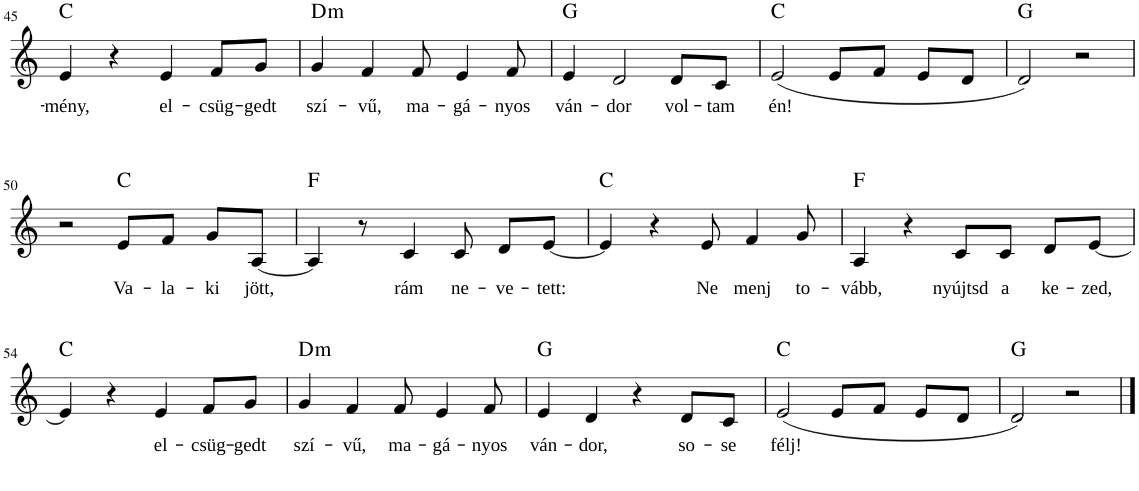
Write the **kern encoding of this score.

**kern	**text	**harte
*part1	*part1	*part1
*staff1	*staff1	*
*I"Acoustic Guitar	*	*
*I'Ac Gtr	*	*
!!LO:PB:g=z
*clefG2	*	*
*k[]	*	*
*M4/4	*	*
*met(c)	*	*
=45	=45	=45
!	!LO:LY:b	!
4e/	-mény,	C:maj
4r	.	.
!	!LO:LY:b	!
4e/	el-	.
!	!LO:LY:b	!
8f/L	-csüg-	.
!	!LO:LY:b	!
8g/J	-gedt	.
=46	=46	=46
!	!LO:LY:b	!LO:H:kt=m
4g/	szí-	D:min
!	!LO:LY:b	!
4f/	-vű,	.
!	!LO:LY:b	!
8f/	ma-	.
!	!LO:LY:b	!
4e/	-gá-	.
!	!LO:LY:b	!
8f/	-nyos	.
=47	=47	=47
!	!LO:LY:b	!
4e/	ván-	G:maj
!	!LO:LY:b	!
2d/	-dor	.
!	!LO:LY:b	!
8d/L	vol-	.
!	!LO:LY:b	!
8c/J	-tam	.
=48	=48	=48
!	!LO:LY:b	!
(2e/	én!	C:maj
8e/L	.	.
8f/J	.	.
8e/L	.	.
8d/J	.	.
=49	=49	=49
2d/)	.	G:maj
2r	.	.
!!LO:LB:g=z
=50	=50	=50
2r	.	.
!	!LO:LY:b	!
8e/L	Va-	C:maj
!	!LO:LY:b	!
8f/J	-la-	.
!	!LO:LY:b	!
8g/L	-ki	.
!	!LO:LY:b	!
[8A/J	jött,	.
=51	=51	=51
4A/]	.	F:maj
8r	.	.
!	!LO:LY:b	!
4c/	rám	.
!	!LO:LY:b	!
8c/	ne-	.
!	!LO:LY:b	!
8d/L	-ve-	.
!	!LO:LY:b	!
[8e/J	-tett:	.
=52	=52	=52
4e/]	.	C:maj
4r	.	.
!	!LO:LY:b	!
8e/	Ne	.
!	!LO:LY:b	!
4f/	menj	.
!	!LO:LY:b	!
8g/	to-	.
=53	=53	=53
!	!LO:LY:b	!
4A/	-vább,	F:maj
4r	.	.
!	!LO:LY:b	!
8c/L	nyújtsd	.
!	!LO:LY:b	!
8c/J	a	.
!	!LO:LY:b	!
8d/L	ke-	.
!	!LO:LY:b	!
[8e/J	-zed,	.
!!LO:LB:g=z
=54	=54	=54
4e/]	.	C:maj
4r	.	.
!	!LO:LY:b	!
4e/	el-	.
!	!LO:LY:b	!
8f/L	-csüg-	.
!	!LO:LY:b	!
8g/J	-gedt	.
=55	=55	=55
!	!LO:LY:b	!LO:H:kt=m
4g/	szí-	D:min
!	!LO:LY:b	!
4f/	-vű,	.
!	!LO:LY:b	!
8f/	ma-	.
!	!LO:LY:b	!
4e/	-gá-	.
!	!LO:LY:b	!
8f/	-nyos	.
=56	=56	=56
!	!LO:LY:b	!
4e/	ván-	G:maj
!	!LO:LY:b	!
4d/	-dor,	.
4r	.	.
!	!LO:LY:b	!
8d/L	so-	.
!	!LO:LY:b	!
8c/J	-se	.
=57	=57	=57
!	!LO:LY:b	!
(2e/	félj!	C:maj
8e/L	.	.
8f/J	.	.
8e/L	.	.
8d/J	.	.
=58	=58	=58
2d/)	.	G:maj
2r	.	.
==	==	==
*-	*-	*-
